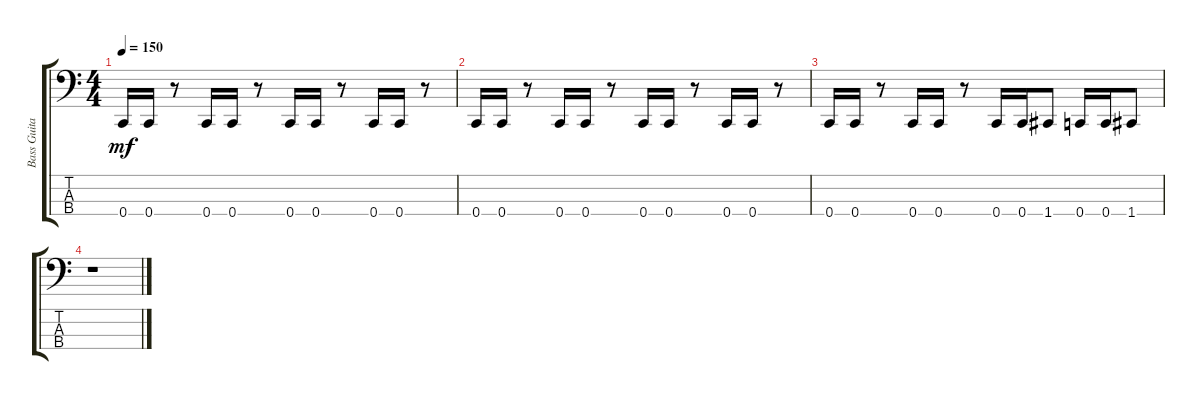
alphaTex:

\track ("Bass Guitar" "Bass Guita") {instrument electricbassfinger}
\staff {score tabs}
\tuning (Eb2 Bb1 F1 C1) {hide}
\ts (4 4)
\tempo 150
\clef f4
\ks c
0.4.16{dy mf} 0.4.16 r.8 0.4.16 0.4.16 r.8 0.4.16 0.4.16 r.8 0.4.16 0.4.16 r.8 |
0.4.16 0.4.16 r.8 0.4.16 0.4.16 r.8 0.4.16 0.4.16 r.8 0.4.16 0.4.16 r.8 |
0.4.16 0.4.16 r.8 0.4.16 0.4.16 r.8 0.4.16 0.4.16 1.4.8 0.4.16 0.4.16 1.4.8 |
r.1
